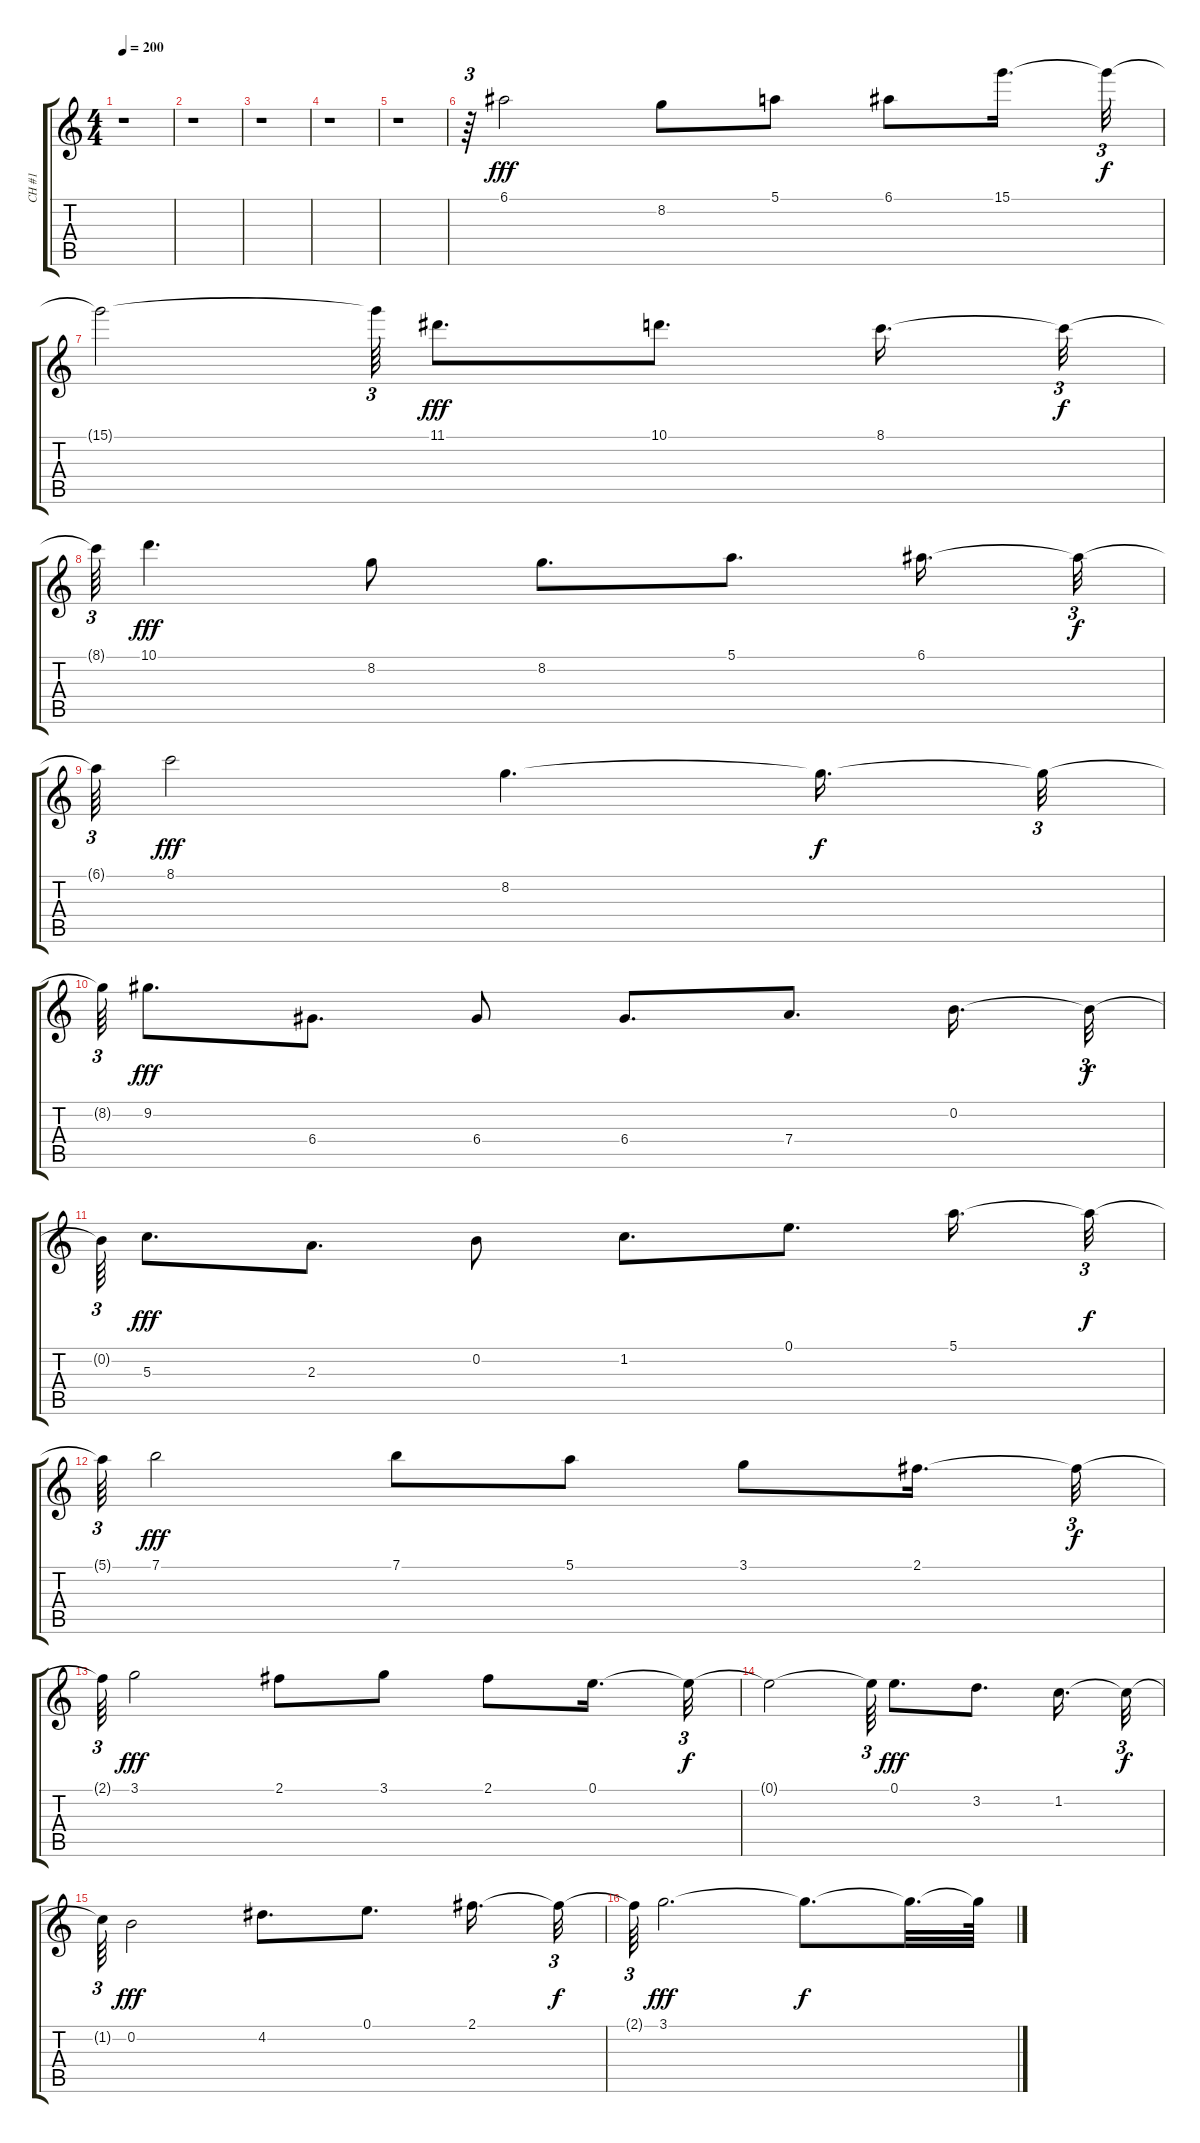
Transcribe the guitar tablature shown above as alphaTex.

\track ("CH #1" "CH #1") {instrument distortionguitar}
\staff {score tabs}
\tuning (E4 B3 G3 D3 A2 E2) {hide}
\ts (4 4)
\tempo 200
\clef g2
\ks c
r.1{dy f} |
r.1 |
r.1 |
r.1 |
r.1 |
r.64{tu (3 2)} 6.1.2{dy fff} 8.2.8 5.1.8 6.1.8 15.1.16{d} 15.1{t}.32{tu (3 2) dy f} |
15.1{t}.2 15.1{t}.64{tu (3 2)} 11.1.8{d dy fff} 10.1.8{d} 8.1.16{d} 8.1{t}.32{tu (3 2) dy f} |
8.1{t}.64{tu (3 2)} 10.1.4{d dy fff} 8.2.8 8.2.8{d} 5.1.8{d} 6.1.16{d} 6.1{t}.32{tu (3 2) dy f} |
6.1{t}.64{tu (3 2)} 8.1.2{dy fff} 8.2.4{d} 8.2{t}.16{d dy f} 8.2{t}.32{tu (3 2)} |
8.2{t}.64{tu (3 2)} 9.2.8{d dy fff} 6.4.8{d} 6.4.8 6.4.8{d} 7.4.8{d} 0.2.16{d} 0.2{t}.32{tu (3 2) dy f} |
0.2{t}.64{tu (3 2)} 5.3.8{d dy fff} 2.3.8{d} 0.2.8 1.2.8{d} 0.1.8{d} 5.1.16{d} 5.1{t}.32{tu (3 2) dy f} |
5.1{t}.64{tu (3 2)} 7.1.2{dy fff} 7.1.8 5.1.8 3.1.8 2.1.16{d} 2.1{t}.32{tu (3 2) dy f} |
2.1{t}.64{tu (3 2)} 3.1.2{dy fff} 2.1.8 3.1.8 2.1.8 0.1.16{d} 0.1{t}.32{tu (3 2) dy f} |
0.1{t}.2 0.1{t}.64{tu (3 2)} 0.1.8{d dy fff} 3.2.8{d} 1.2.16{d} 1.2{t}.32{tu (3 2) dy f} |
1.2{t}.64{tu (3 2)} 0.2.2{dy fff} 4.2.8{d} 0.1.8{d} 2.1.16{d} 2.1{t}.32{tu (3 2) dy f} |
2.1{t}.64{tu (3 2)} 3.1.2{d dy fff} 3.1{t}.8{d dy f} 3.1{t}.32{d} 3.1{t}.64
